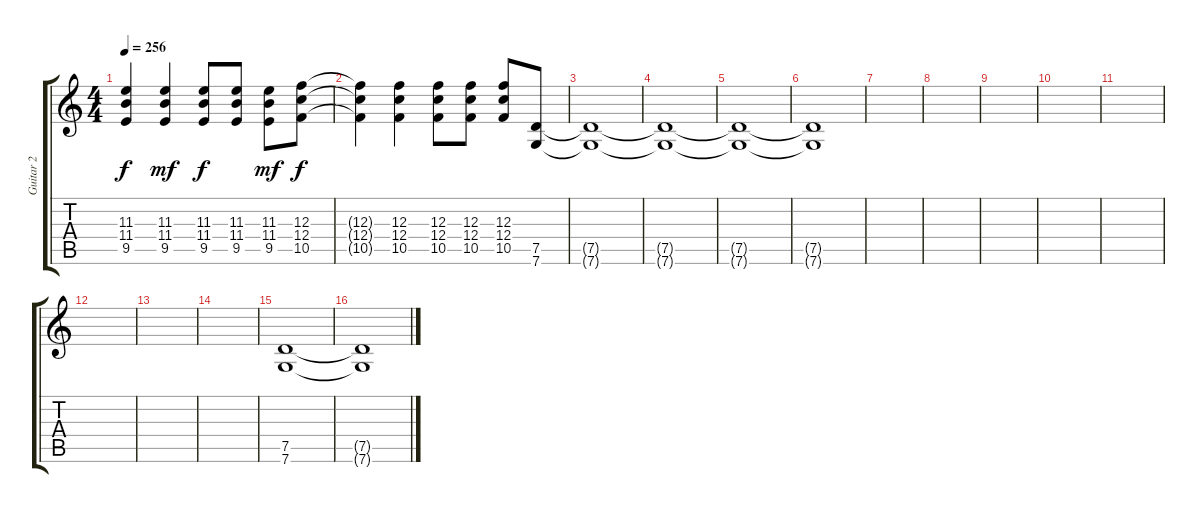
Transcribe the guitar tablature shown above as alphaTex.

\track ("Guitar 2" "Guitar 2") {instrument distortionguitar}
\staff {score tabs}
\tuning (D4 A3 F3 C3 G2 C2) {hide}
\ts (4 4)
\tempo 256
\clef g2
\ks c
(11.3{t} 11.4{t} 9.5{t}).4{dy f} (11.3 11.4 9.5).4{dy mf} (11.3 11.4 9.5).8{dy f} (11.3 11.4 9.5).8 (11.3 11.4 9.5).8{dy mf} (12.3 12.4 10.5).8{dy f} |
(12.3{t} 12.4{t} 10.5{t}).4 (12.3 12.4 10.5).4 (12.3 12.4 10.5).8 (12.3 12.4 10.5).8 (12.3 12.4 10.5).8 (7.5 7.6).8 |
(7.5{t} 7.6{t}).1 |
(7.5{t} 7.6{t}).1 |
(7.5{t} 7.6{t}).1 |
(7.5{t} 7.6{t}).1 |
|
|
|
|
|
|
|
|
(7.5 7.6).1 |
(7.5{t} 7.6{t}).1
